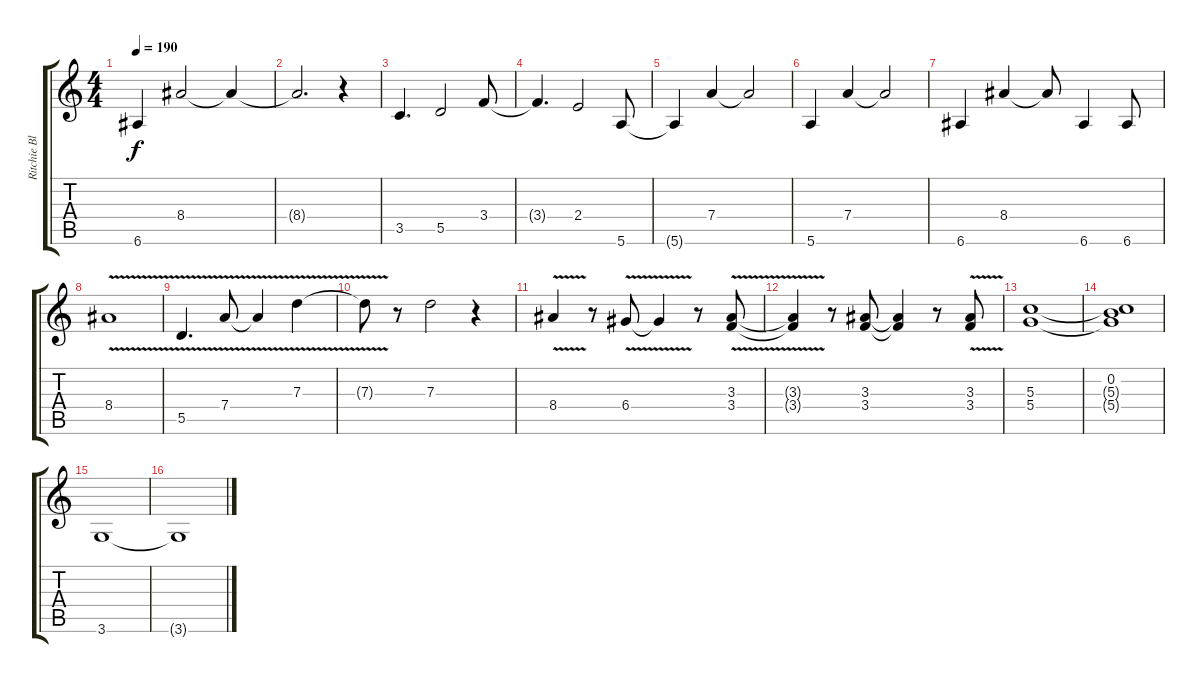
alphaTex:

\track ("Ritchie Blackmore" "Ritchie Bl") {instrument overdrivenguitar}
\staff {score tabs}
\tuning (E4 B3 G3 D3 A2 E2) {hide}
\ts (4 4)
\tempo 190
\clef g2
\ks c
6.6.4{dy f} 8.4.2 8.4{t}.4 |
8.4{t}.2{d} r.4 |
3.5.4{d} 5.5.2 3.4.8 |
3.4{t}.4{d} 2.4.2 5.6.8 |
5.6{t}.4 7.4.4 7.4{t}.2 |
5.6.4 7.4.4 7.4{t}.2 |
6.6.4 8.4.4 8.4{t}.8 6.6.4 6.6.8 |
8.4{v}.1 |
5.5{v}.4{d} 7.4{v}.8 7.4{t}.4 7.3{v}.4 |
7.3{t}.8 r.8 7.3.2 r.4 |
8.4{v}.4 r.8 6.4{v}.8 6.4{t}.4 r.8 (3.3{v} 3.4{v}).8 |
(3.3{t} 3.4{t}).4 r.8 (3.3 3.4).8 (3.3{t} 3.4{t}).4 r.8 (3.3{v} 3.4{v}).8 |
(5.3 5.4).1 |
(0.2 5.3{t} 5.4{t}).1 |
3.6.1 |
3.6{t}.1
